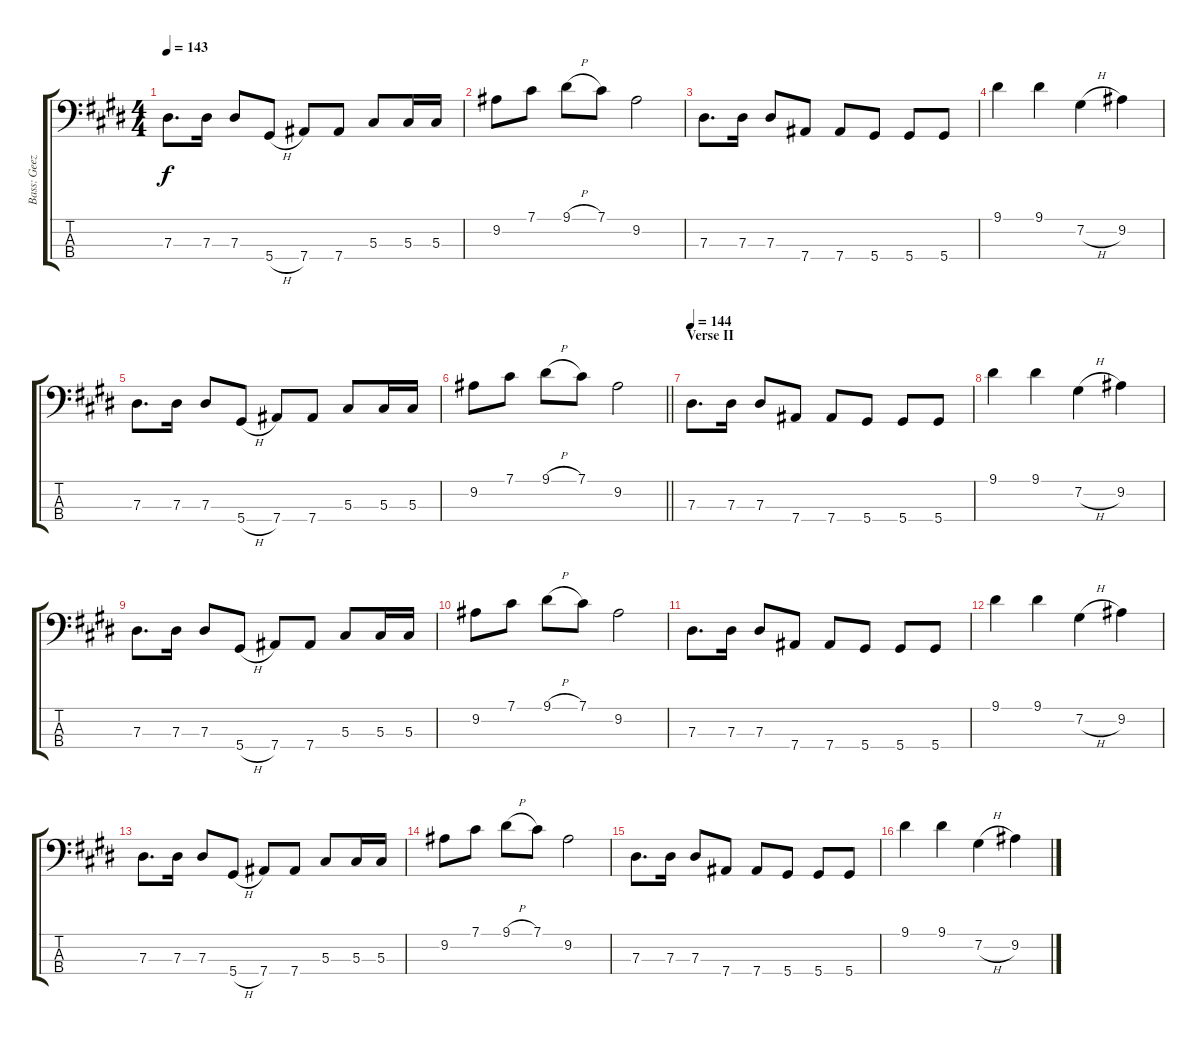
\track ("Bass: Geezer" "Bass: Geez") {instrument electricbassfinger}
\staff {score tabs}
\tuning (Gb2 Db2 Ab1 Eb1) {hide}
\ts (4 4)
\tempo 143
\clef f4
\ks e
7.3.8{d dy f} 7.3.16 7.3.8 5.4{h}.8 7.4.8 7.4.8 5.3.8 5.3.16 5.3.16 |
9.2.8 7.1.8 9.1{h}.8 7.1.8 9.2.2 |
7.3.8{d} 7.3.16 7.3.8 7.4.8 7.4.8 5.4.8 5.4.8 5.4.8 |
9.1.4 9.1.4 7.2{h}.4 9.2.4 |
7.3.8{d} 7.3.16 7.3.8 5.4{h}.8 7.4.8 7.4.8 5.3.8 5.3.16 5.3.16 |
\barLineRight lightlight
9.2.8 7.1.8 9.1{h}.8 7.1.8 9.2.2 |
\section ("" "Verse II")
\tempo 145
\tempo 144
7.3.8{d} 7.3.16 7.3.8 7.4.8 7.4.8 5.4.8 5.4.8 5.4.8 |
9.1.4 9.1.4 7.2{h}.4 9.2.4 |
7.3.8{d} 7.3.16 7.3.8 5.4{h}.8 7.4.8 7.4.8 5.3.8 5.3.16 5.3.16 |
9.2.8 7.1.8 9.1{h}.8 7.1.8 9.2.2 |
7.3.8{d} 7.3.16 7.3.8 7.4.8 7.4.8 5.4.8 5.4.8 5.4.8 |
9.1.4 9.1.4 7.2{h}.4 9.2.4 |
7.3.8{d} 7.3.16 7.3.8 5.4{h}.8 7.4.8 7.4.8 5.3.8 5.3.16 5.3.16 |
9.2.8 7.1.8 9.1{h}.8 7.1.8 9.2.2 |
7.3.8{d} 7.3.16 7.3.8 7.4.8 7.4.8 5.4.8 5.4.8 5.4.8 |
9.1.4 9.1.4 7.2{h}.4 9.2.4
